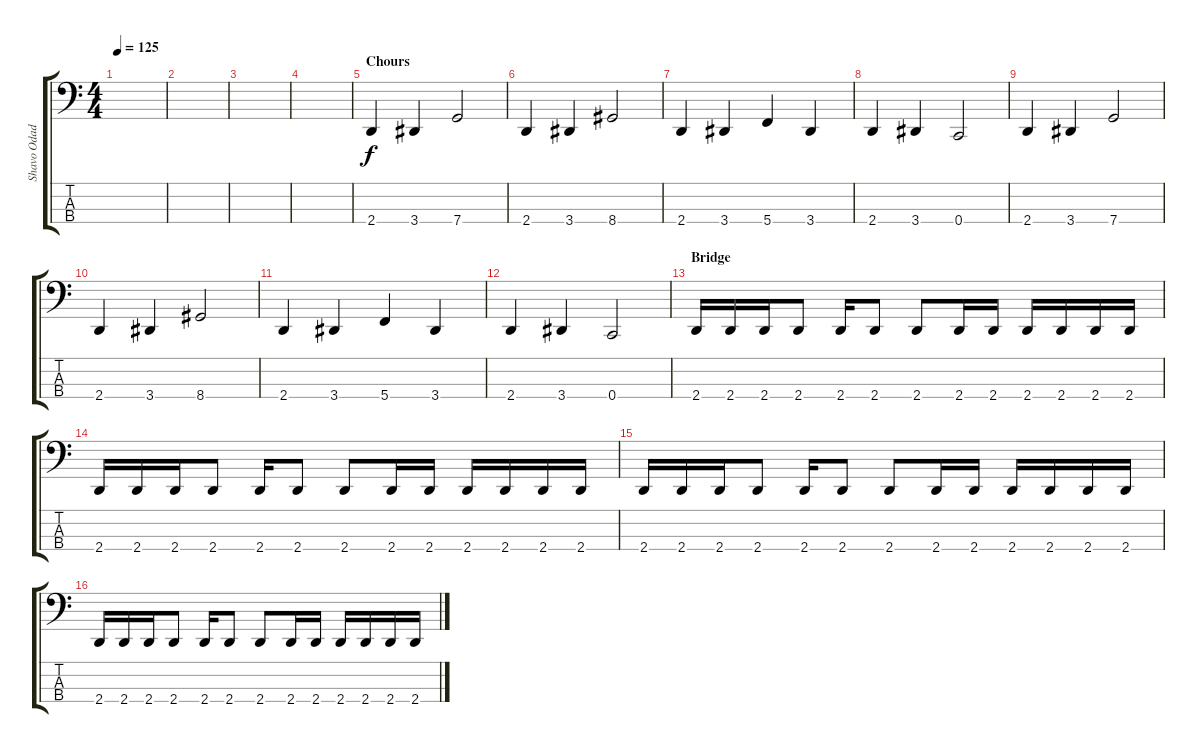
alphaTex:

\track ("Shavo Odadjian" "Shavo Odad") {instrument electricbasspick}
\staff {score tabs}
\tuning (F2 C2 G1 C1) {hide}
\ts (4 4)
\tempo 125
\clef f4
\ks c
|
|
|
|
\section ("" "Chours")
2.4.4 3.4.4 7.4.2 |
2.4.4 3.4.4 8.4.2 |
2.4.4 3.4.4 5.4.4 3.4.4 |
2.4.4 3.4.4 0.4.2 |
2.4.4 3.4.4 7.4.2 |
2.4.4 3.4.4 8.4.2 |
2.4.4 3.4.4 5.4.4 3.4.4 |
2.4.4 3.4.4 0.4.2 |
\section ("" "Bridge")
2.4.16 2.4.16 2.4.16 2.4.8 2.4.16 2.4.8 2.4.8 2.4.16 2.4.16 2.4.16 2.4.16 2.4.16 2.4.16 |
2.4.16 2.4.16 2.4.16 2.4.8 2.4.16 2.4.8 2.4.8 2.4.16 2.4.16 2.4.16 2.4.16 2.4.16 2.4.16 |
2.4.16 2.4.16 2.4.16 2.4.8 2.4.16 2.4.8 2.4.8 2.4.16 2.4.16 2.4.16 2.4.16 2.4.16 2.4.16 |
2.4.16 2.4.16 2.4.16 2.4.8 2.4.16 2.4.8 2.4.8 2.4.16 2.4.16 2.4.16 2.4.16 2.4.16 2.4.16
